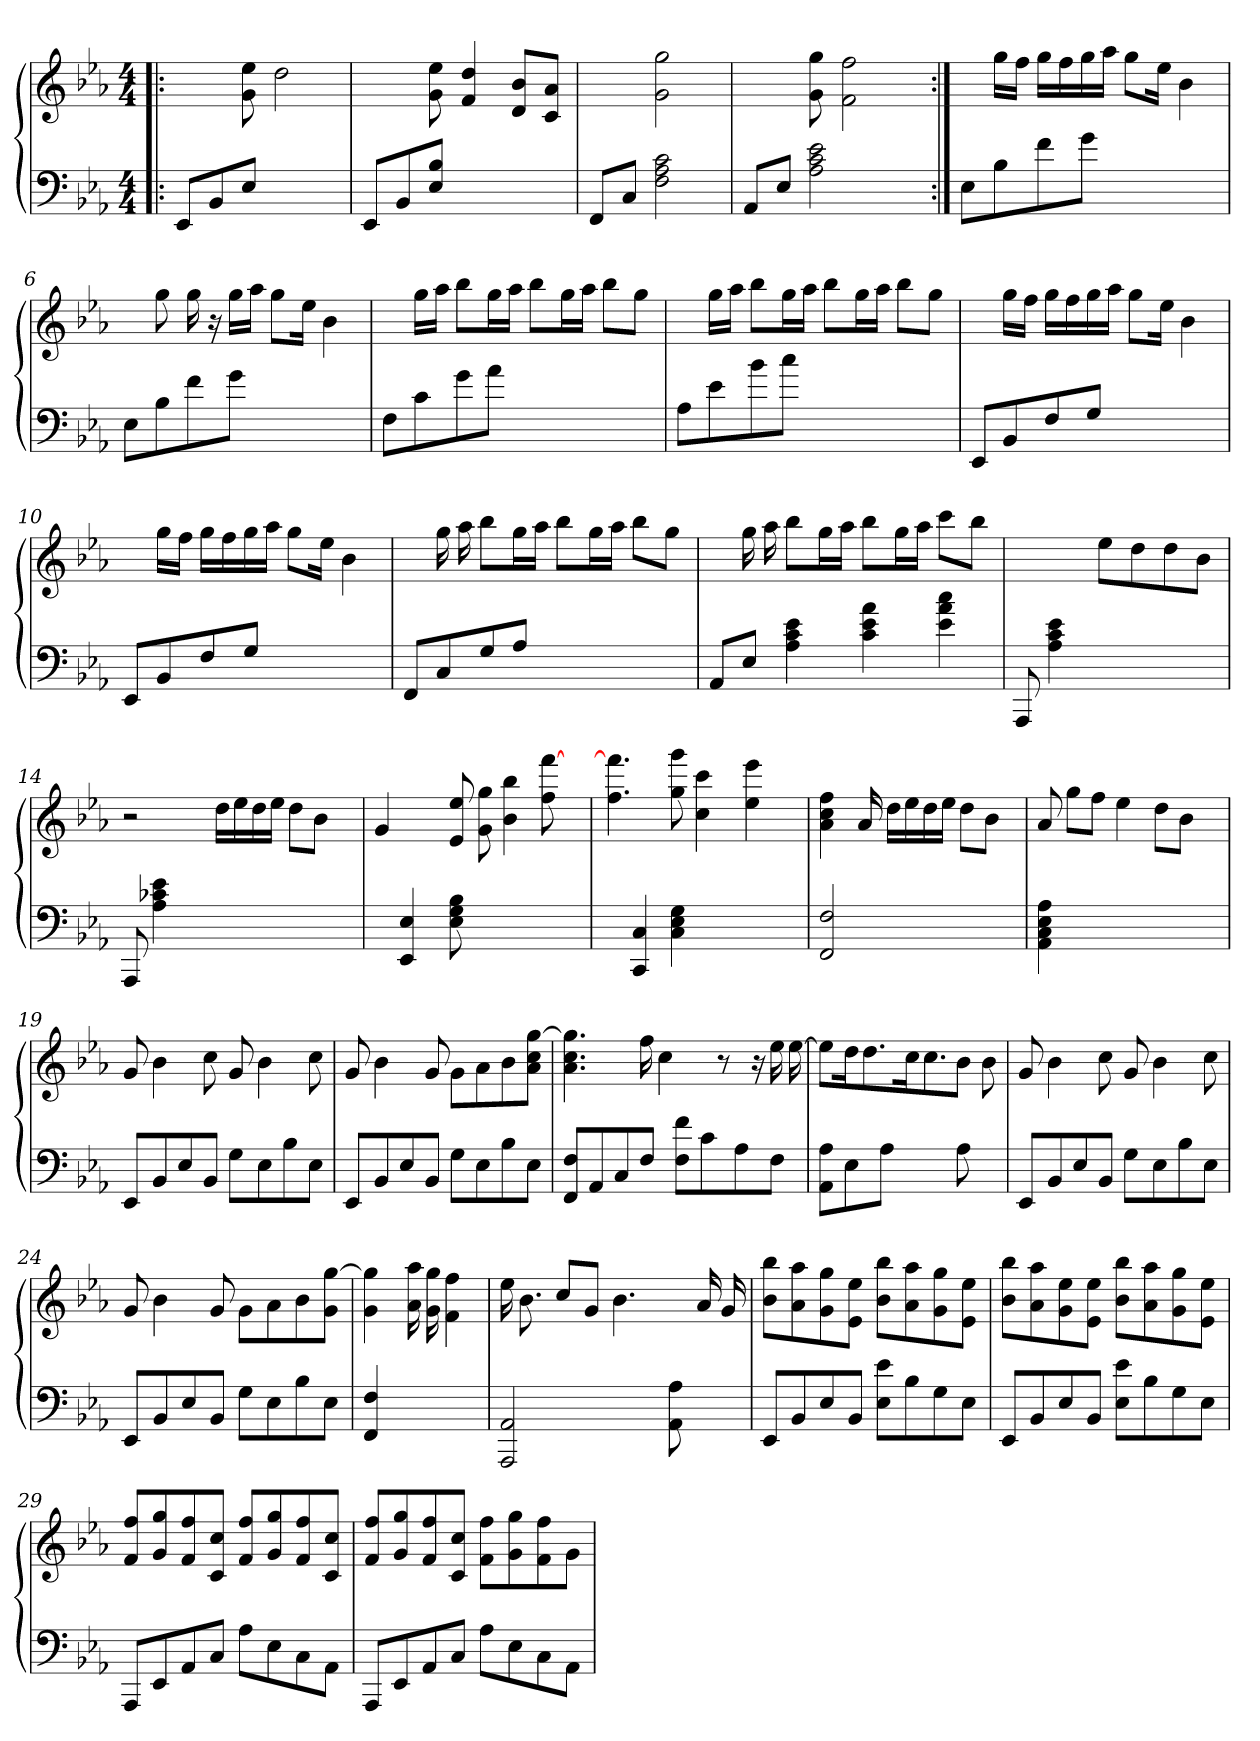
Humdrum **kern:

**kern	**kern
*part1	*part1
*staff2	*staff1
*clefF4	*clefG2
*k[b-e-a-]	*k[b-e-a-]
*M4/4	*M4/4
=1!|:	=1!|:
8EE-/L	4ryy
8BB-/	.
8E-/J	8g\ 8ee-\
2ryy	2dd\
=2	=2
8EE-/L	4ryy
8BB-/	.
8E-/ 8B-/J	8g\ 8ee-\
2ryy	4f/ 4dd/
.	8d/ 8b-/L
.	8c/ 8a-/J
=3	=3
8FF/L	4ryy
8C/J	.
2F\ 2A-\ 2c\	2g\ 2gg\
=4	=4
8AA-/L	4ryy
8E-/J	.
2A-\ 2c\ 2e-\	8g\ 8gg\
.	2f\ 2ff\
8ryy	.
!!LO:LB:g=z
=5:|!	=5:|!
8E-\L	8ryy
8B-\	16gg\LL
.	16ff\JJ
8f\	16gg\LL
.	16ff\
8g\J	16gg\
.	16aa-\JJ
4..ryy	8gg\L
.	16ee-\Jk
.	4b-\
=6	=6
8E-\L	8ryy
8B-\	8gg\
8f\	16gg\
.	16r
8g\J	16gg\LL
.	16aa-\JJ
4..ryy	8gg\L
.	16ee-\Jk
.	4b-\
=7	=7
8F\L	8ryy
8c\	16gg\LL
.	16aa-\JJ
8g\	8bb-\L
8a-\J	16gg\L
.	16aa-\JJ
2ryy	8bb-\L
.	16gg\L
.	16aa-\JJ
.	8bb-\L
.	8gg\J
!!LO:LB:g=z
=8	=8
8A-\L	8ryy
8e-\	16gg\LL
.	16aa-\JJ
8b-\	8bb-\L
8cc\J	16gg\L
.	16aa-\JJ
2ryy	8bb-\L
.	16gg\L
.	16aa-\JJ
.	8bb-\L
.	8gg\J
=9	=9
8EE-/L	8ryy
8BB-/	16gg\LL
.	16ff\JJ
8F/	16gg\LL
.	16ff\
8G/J	16gg\
.	16aa-\JJ
4..ryy	8gg\L
.	16ee-\Jk
.	4b-\
=10	=10
8EE-/L	8ryy
8BB-/	16gg\LL
.	16ff\JJ
8F/	16gg\LL
.	16ff\
8G/J	16gg\
.	16aa-\JJ
4..ryy	8gg\L
.	16ee-\Jk
.	4b-\
!!LO:LB:g=z
=11	=11
8FF/L	8ryy
8C/	16gg\
.	16aa-\
8G/	8bb-\L
8A-/J	16gg\L
.	16aa-\JJ
2ryy	8bb-\L
.	16gg\L
.	16aa-\JJ
.	8bb-\L
.	8gg\J
=12	=12
8AA-/L	8ryy
8E-/J	16gg\
.	16aa-\
4A-\ 4c\ 4e-\	8bb-\L
.	16gg\L
.	16aa-\JJ
4c\ 4e-\ 4a-\	8bb-\L
.	16gg\L
.	16aa-\JJ
4e-\ 4a-\ 4cc\	8ccc\L
.	8bb-\J
=13	=13
8AAA-/	4.ryy
4A-\ 4c\ 4e-\	.
2ryy	8ee-\L
.	8dd\
.	8dd\
.	8b-\J
=14	=14
8AAA-/	2r
4A-\ 4c-X\ 4e-\	.
2ryy	.
.	16dd\LL
.	16ee-\
.	16dd\
.	16ee-\JJ
.	8dd\L
8ryy	8b-\J
8ryy	8ryy
!!LO:LB:g=z
=15	=15
8ryy	4g/
4EE-/ 4E-/	.
.	8ryy
8E-\ 8G\ 8B-\	8e-/ 8ee-/
2ryy	8g\ 8gg\
.	4b-\ 4bb-\
.	8ff\ [8fff\
8ryy	8ryy
=16	=16
8ryy	4.ff\ 4.fff]\
4CC/ 4C/	.
4C\ 4E-\ 4G\	8gg\ 8ggg\
.	4cc\ 4ccc\
2ryy	.
.	4ee-\ 4eee-\
.	8ryy
=17	=17
2FF/ 2F/	4a-\ 4cc\ 4ff\
.	16a-/
.	16dd\LL
.	16ee-\
.	16dd\
4.ryy	16ee-\JJ
.	8dd\L
.	8b-\J
.	16ryy
=18	=18
4AA-\ 4C\ 4E-\ 4A-\	8a-/
.	8gg\L
2.ryy	8ff\J
.	4ee-\
.	8dd\L
.	8b-\J
.	8ryy
!!LO:PB:g=z
=19	=19
8EE-/L	8g/
8BB-/	4b-\
8E-/	.
8BB-/J	8cc\
8G\L	8g/
8E-\	4b-\
8B-\	.
8E-\J	8cc\
=20	=20
8EE-/L	8g/
8BB-/	4b-\
8E-/	.
8BB-/J	8g/
8G\L	8g\L
8E-\	8a-\
8B-\	8b-\
8E-\J	8a-\ 8cc\ [8gg\J
=21	=21
8FF/ 8F/L	4.a-\ 4.cc\ 4.gg]\
8AA-/	.
8C/	.
8F/J	16ff\
.	4cc\
8F\ 8f\L	.
8c\	.
.	8r
8A-\	.
.	16r
8F\J	16ee-\
.	[16ee-\
=22	=22
8AA-\ 8A-\L	8ee-\L]
8E-\	16dd\k
.	8.dd\
8A-\J	.
4ryy	16cc\k
.	8.cc\
8A-\	8b-\J
8ryy	8b-\
!!LO:LB:g=z
=23	=23
8EE-/L	8g/
8BB-/	4b-\
8E-/	.
8BB-/J	8cc\
8G\L	8g/
8E-\	4b-\
8B-\	.
8E-\J	8cc\
=24	=24
8EE-/L	8g/
8BB-/	4b-\
8E-/	.
8BB-/J	8g/
8G\L	8g\L
8E-\	8a-\
8B-\	8b-\
8E-\J	8g\ [8gg\J
=25	=25
4FF/ 4F/	4g\ 4gg]\
4.ryy	16a-\ 16aa-\
.	16g\ 16gg\
.	4f\ 4ff\
=26	=26
2AAA-/ 2AA-/	16ee-\
.	8.b-\
.	8cc/L
.	8g/J
4.ryy	4.b-\
8AA-\ 8A-\	8ryy
8ryy	16a-/
.	16g/
!!LO:LB:g=z
=27	=27
8EE-/L	8b-\ 8bb-\L
8BB-/	8a-\ 8aa-\
8E-/	8g\ 8gg\
8BB-/J	8e-\ 8ee-\J
8E-\ 8e-\L	8b-\ 8bb-\L
8B-\	8a-\ 8aa-\
8G\	8g\ 8gg\
8E-\J	8e-\ 8ee-\J
=28	=28
8EE-/L	8b-\ 8bb-\L
8BB-/	8a-\ 8aa-\
8E-/	8g\ 8ee-\
8BB-/J	8e-\ 8ee-\J
8E-\ 8e-\L	8b-\ 8bb-\L
8B-\	8a-\ 8aa-\
8G\	8g\ 8gg\
8E-\J	8e-\ 8ee-\J
=29	=29
8AAA-/L	8f/ 8ff/L
8EE-/	8g/ 8gg/
8AA-/	8f/ 8ff/
8C/J	8c/ 8cc/J
8A-\L	8f/ 8ff/L
8E-\	8g/ 8gg/
8C\	8f/ 8ff/
8AA-\J	8c/ 8cc/J
=30	=30
8AAA-/L	8f/ 8ff/L
8EE-/	8g/ 8gg/
8AA-/	8f/ 8ff/
8C/J	8c/ 8cc/J
8A-\L	8f\ 8ff\L
8E-\	8g\ 8gg\
8C\	8f\ 8ff\
8AA-\J	8g\J
=	=
*-	*-
